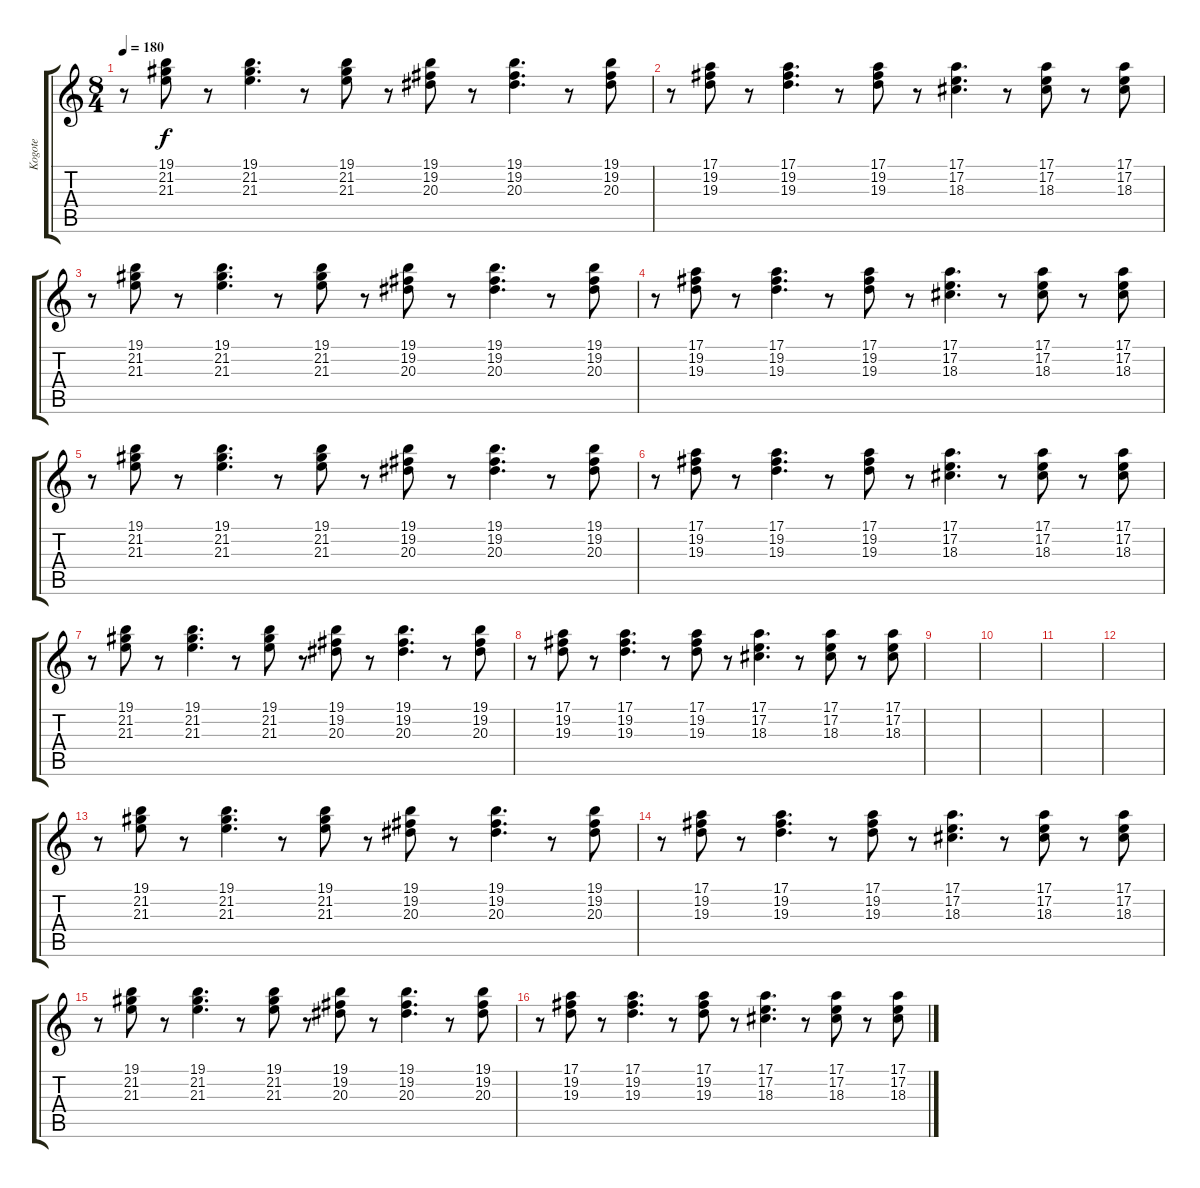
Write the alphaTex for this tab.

\track ("Kogote" "Kogote") {instrument drawbarorgan}
\staff {score tabs}
\tuning (E4 B3 G3 D3 A2 E2) {hide}
\ts (8 4)
\tempo 180
\clef g2
\ks c
r.8{dy f} (19.1 21.2 21.3).8 r.8 (19.1 21.2 21.3).4{d} r.8 (19.1 21.2 21.3).8 r.8 (19.1 19.2 20.3).8 r.8 (19.1 19.2 20.3).4{d} r.8 (19.1 19.2 20.3).8 |
r.8 (17.1 19.2 19.3).8 r.8 (17.1 19.2 19.3).4{d} r.8 (17.1 19.2 19.3).8 r.8 (17.1 17.2 18.3).4{d} r.8 (17.1 17.2 18.3).8 r.8 (17.1 17.2 18.3).8 |
r.8 (19.1 21.2 21.3).8 r.8 (19.1 21.2 21.3).4{d} r.8 (19.1 21.2 21.3).8 r.8 (19.1 19.2 20.3).8 r.8 (19.1 19.2 20.3).4{d} r.8 (19.1 19.2 20.3).8 |
r.8 (17.1 19.2 19.3).8 r.8 (17.1 19.2 19.3).4{d} r.8 (17.1 19.2 19.3).8 r.8 (17.1 17.2 18.3).4{d} r.8 (17.1 17.2 18.3).8 r.8 (17.1 17.2 18.3).8 |
r.8 (19.1 21.2 21.3).8 r.8 (19.1 21.2 21.3).4{d} r.8 (19.1 21.2 21.3).8 r.8 (19.1 19.2 20.3).8 r.8 (19.1 19.2 20.3).4{d} r.8 (19.1 19.2 20.3).8 |
r.8 (17.1 19.2 19.3).8 r.8 (17.1 19.2 19.3).4{d} r.8 (17.1 19.2 19.3).8 r.8 (17.1 17.2 18.3).4{d} r.8 (17.1 17.2 18.3).8 r.8 (17.1 17.2 18.3).8 |
r.8 (19.1 21.2 21.3).8 r.8 (19.1 21.2 21.3).4{d} r.8 (19.1 21.2 21.3).8 r.8 (19.1 19.2 20.3).8 r.8 (19.1 19.2 20.3).4{d} r.8 (19.1 19.2 20.3).8 |
r.8 (17.1 19.2 19.3).8 r.8 (17.1 19.2 19.3).4{d} r.8 (17.1 19.2 19.3).8 r.8 (17.1 17.2 18.3).4{d} r.8 (17.1 17.2 18.3).8 r.8 (17.1 17.2 18.3).8 |
|
|
|
|
r.8 (19.1 21.2 21.3).8 r.8 (19.1 21.2 21.3).4{d} r.8 (19.1 21.2 21.3).8 r.8 (19.1 19.2 20.3).8 r.8 (19.1 19.2 20.3).4{d} r.8 (19.1 19.2 20.3).8 |
r.8 (17.1 19.2 19.3).8 r.8 (17.1 19.2 19.3).4{d} r.8 (17.1 19.2 19.3).8 r.8 (17.1 17.2 18.3).4{d} r.8 (17.1 17.2 18.3).8 r.8 (17.1 17.2 18.3).8 |
r.8 (19.1 21.2 21.3).8 r.8 (19.1 21.2 21.3).4{d} r.8 (19.1 21.2 21.3).8 r.8 (19.1 19.2 20.3).8 r.8 (19.1 19.2 20.3).4{d} r.8 (19.1 19.2 20.3).8 |
r.8 (17.1 19.2 19.3).8 r.8 (17.1 19.2 19.3).4{d} r.8 (17.1 19.2 19.3).8 r.8 (17.1 17.2 18.3).4{d} r.8 (17.1 17.2 18.3).8 r.8 (17.1 17.2 18.3).8
